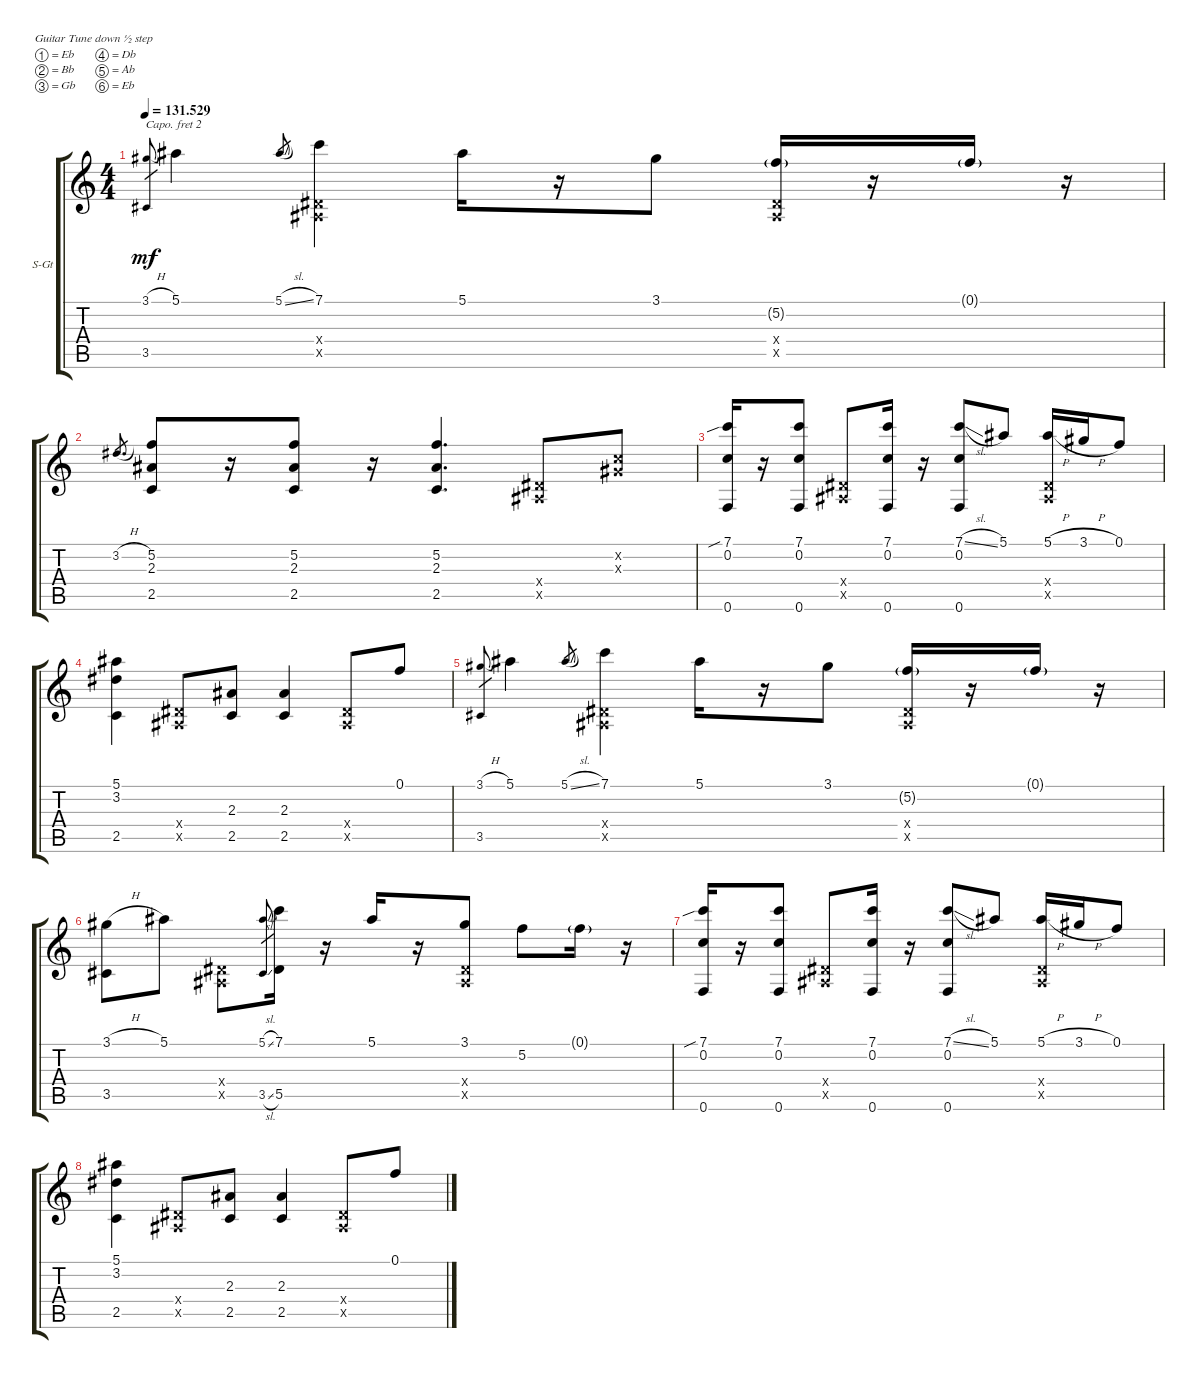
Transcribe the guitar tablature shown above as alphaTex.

\defaultSystemsLayout 4
\bracketExtendMode groupsimilarinstruments
\firstSystemTrackNameOrientation horizontal
\otherSystemsTrackNameOrientation horizontal
\track ("Steel Guitar" "S-Gt") {instrument acousticguitarsteel}
\staff {score tabs}
\capo 2
\tuning (Eb4 Bb3 Gb3 Db3 Ab2 Eb2)
\ts (4 4)
\tempo
131.529
\accidentals auto
\clef g2
\ottava regular
\simile none
\ks c
(3.1{h} 3.5).8{gr dy mf} 5.1.4 5.1{sl}.8{gr} (0.4{x} 0.5{x} 7.1).4 5.1.16 r.16 3.1.8 (5.2{g} 0.4{x} 0.5{x}).16 r.16 0.1{g}.16 r.16 |
3.2{h}.8{d gr} (5.2 2.5 2.3).8 r.16 (5.2 2.5 2.3).8 r.16 (5.2 2.5 2.3).4{d} (0.5{x} 0.4{x}).8 (0.2{x} 0.3{x}).8 |
(7.1{sib} 0.2 0.6).16 r.16 (7.1 0.2 0.6).8 (0.5{x} 0.4{x}).8 (7.1 0.2 0.6).16 r.16 (7.1{sl} 0.2 0.6).8 5.1.8 (5.1{h} 0.4{x} 0.5{x}).16 3.1{h}.16 0.1.8 |
(5.1 2.5 3.2).4 (0.5{x} 0.4{x}).8 (2.5 2.3).8 (2.3 2.5).4 (0.5{x} 0.4{x}).8 0.1.8 |
(3.1{h} 3.5).8{gr} 5.1.4 5.1{sl}.8{gr} (0.4{x} 0.5{x} 7.1).4 5.1.16 r.16 3.1.8 (5.2{g} 0.4{x} 0.5{x}).16 r.16 0.1{g}.16 r.16 |
(3.1{h} 3.5).8 5.1.8 (0.5{x} 0.4{x}).8 (3.5{sl} 5.1{sl}).8{gr} (7.1 5.5).16 r.16 5.1.16 r.16 (3.1 0.5{x} 0.4{x}).8 5.2.8 0.1{g}.16 r.16 |
(7.1{sib} 0.2 0.6).16 r.16 (7.1 0.2 0.6).8 (0.5{x} 0.4{x}).8 (7.1 0.2 0.6).16 r.16 (7.1{sl} 0.2 0.6).8 5.1.8 (5.1{h} 0.4{x} 0.5{x}).16 3.1{h}.16 0.1.8 |
(5.1 2.5 3.2).4 (0.5{x} 0.4{x}).8 (2.5 2.3).8 (2.3 2.5).4 (0.5{x} 0.4{x}).8 0.1.8
